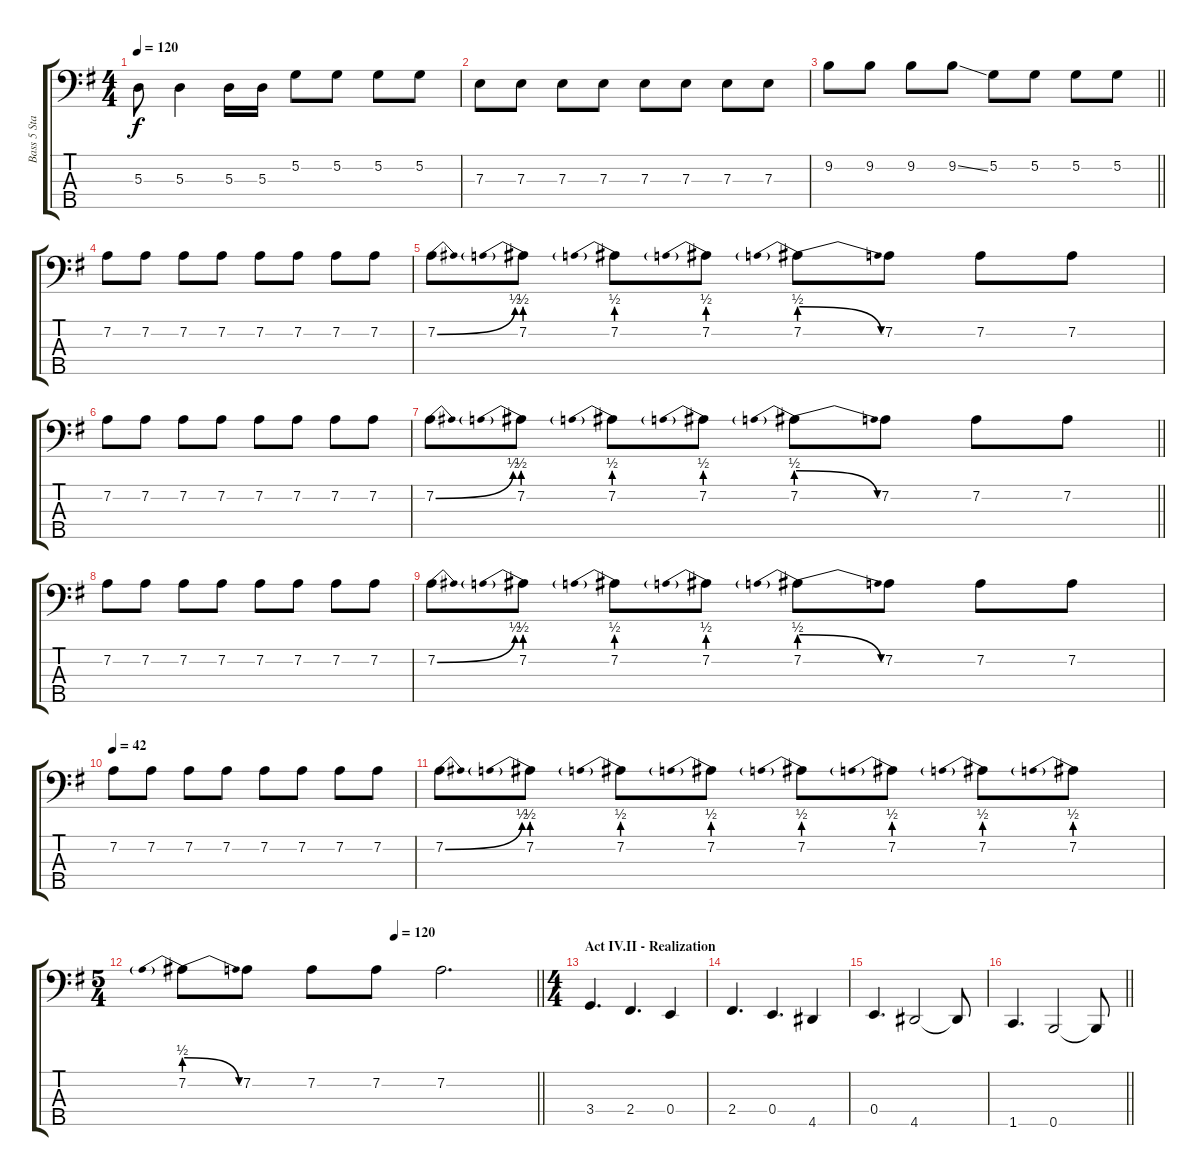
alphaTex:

\track ("Bass 5 Standard" "Bass 5 Sta") {instrument electricbassfinger}
\staff {score tabs}
\tuning (G2 D2 A1 E1 B0) {hide}
\ts (4 4)
\tempo 120
\clef f4
\ks eminor
5.3.8{dy f} 5.3.4 5.3.16 5.3.16 5.2.8 5.2.8 5.2.8 5.2.8 |
7.3.8 7.3.8 7.3.8 7.3.8 7.3.8 7.3.8 7.3.8 7.3.8 |
\barLineRight lightlight
9.2.8 9.2.8 9.2.8 9.2{ss}.8 5.2.8 5.2.8 5.2.8 5.2.8 |
\section ("" "")
7.2.8 7.2.8 7.2.8 7.2.8 7.2.8 7.2.8 7.2.8 7.2.8 |
7.2{be (bend 0 0 60 2)}.8 7.2{be (prebend 0 2 60 2)}.8 7.2{be (prebend 0 2 60 2)}.8 7.2{be (prebend 0 2 60 2)}.8 7.2{be (prebendrelease 0 2 60 0)}.8 7.2.8 7.2.8 7.2.8 |
7.2.8 7.2.8 7.2.8 7.2.8 7.2.8 7.2.8 7.2.8 7.2.8 |
\barLineRight lightlight
7.2{be (bend 0 0 60 2)}.8 7.2{be (prebend 0 2 60 2)}.8 7.2{be (prebend 0 2 60 2)}.8 7.2{be (prebend 0 2 60 2)}.8 7.2{be (prebendrelease 0 2 60 0)}.8 7.2.8 7.2.8 7.2.8 |
7.2.8 7.2.8 7.2.8 7.2.8 7.2.8 7.2.8 7.2.8 7.2.8 |
7.2{be (bend 0 0 60 2)}.8 7.2{be (prebend 0 2 60 2)}.8 7.2{be (prebend 0 2 60 2)}.8 7.2{be (prebend 0 2 60 2)}.8 7.2{be (prebendrelease 0 2 60 0)}.8 7.2.8 7.2.8 7.2.8 |
\tempo 42
7.2.8 7.2.8 7.2.8 7.2.8 7.2.8 7.2.8 7.2.8 7.2.8 |
7.2{be (bend 0 0 60 2)}.8 7.2{be (prebend 0 2 60 2)}.8 7.2{be (prebend 0 2 60 2)}.8 7.2{be (prebend 0 2 60 2)}.8 7.2{be (prebend 0 2 60 2)}.8 7.2{be (prebend 0 2 60 2)}.8 7.2{be (prebend 0 2 60 2)}.8 7.2{be (prebend 0 2 60 2)}.8 |
\ts (5 4)
\tempo (120 0.6)
\barLineRight lightlight
7.2{be (prebendrelease 0 2 60 0)}.8 7.2.8 7.2.8 7.2.8 7.2.2{d} |
\ts (4 4)
\section ("" "Act IV.II - Realization")
3.4.4{d} 2.4.4{d} 0.4.4 |
2.4.4{d} 0.4.4{d} 4.5.4 |
0.4.4{d} 4.5.2 4.5{t}.8 |
\barLineRight lightlight
1.5.4{d} 0.5.2 0.5{t}.8
